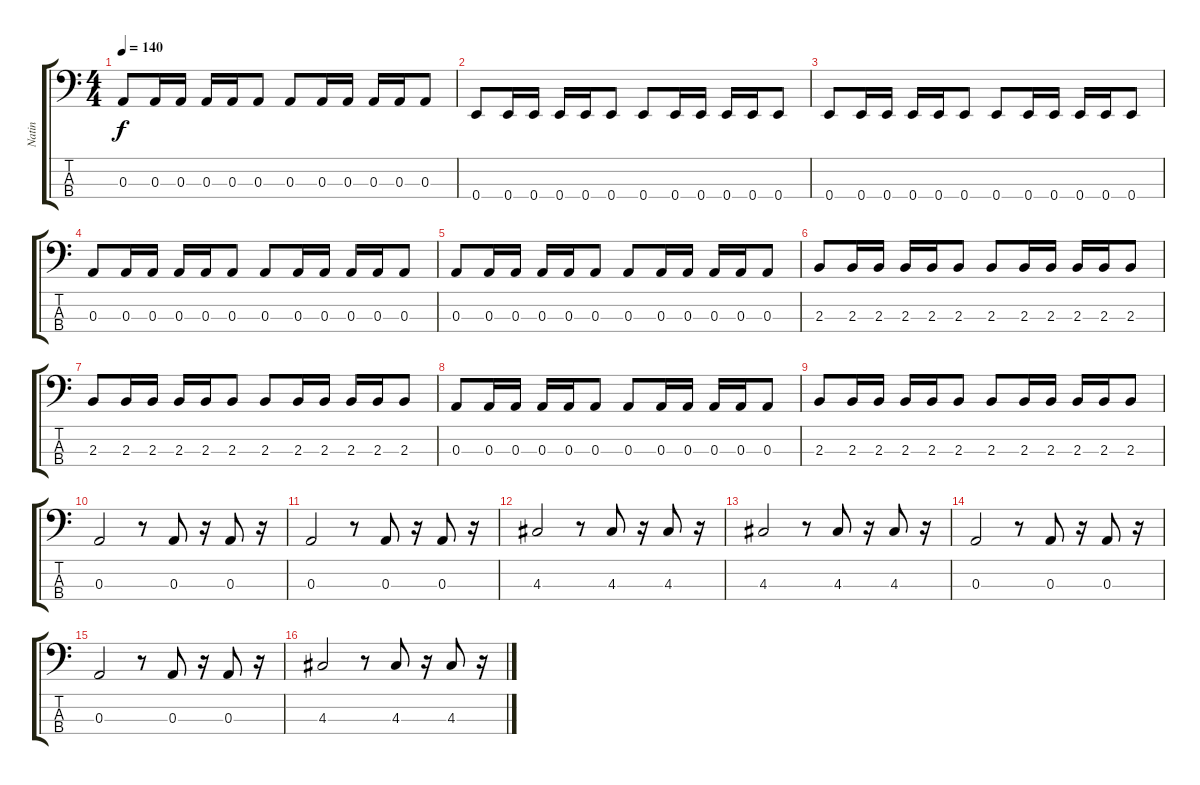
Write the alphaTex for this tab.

\track ("Natin" "Natin") {instrument slapbass2}
\staff {score tabs}
\tuning (G2 D2 A1 E1) {hide}
\ts (4 4)
\tempo 140
\clef f4
\ks c
0.3.8{dy f} 0.3.16 0.3.16 0.3.16 0.3.16 0.3.8 0.3.8 0.3.16 0.3.16 0.3.16 0.3.16 0.3.8 |
0.4.8 0.4.16 0.4.16 0.4.16 0.4.16 0.4.8 0.4.8 0.4.16 0.4.16 0.4.16 0.4.16 0.4.8 |
0.4.8 0.4.16 0.4.16 0.4.16 0.4.16 0.4.8 0.4.8 0.4.16 0.4.16 0.4.16 0.4.16 0.4.8 |
0.3.8 0.3.16 0.3.16 0.3.16 0.3.16 0.3.8 0.3.8 0.3.16 0.3.16 0.3.16 0.3.16 0.3.8 |
0.3.8 0.3.16 0.3.16 0.3.16 0.3.16 0.3.8 0.3.8 0.3.16 0.3.16 0.3.16 0.3.16 0.3.8 |
2.3.8 2.3.16 2.3.16 2.3.16 2.3.16 2.3.8 2.3.8 2.3.16 2.3.16 2.3.16 2.3.16 2.3.8 |
2.3.8 2.3.16 2.3.16 2.3.16 2.3.16 2.3.8 2.3.8 2.3.16 2.3.16 2.3.16 2.3.16 2.3.8 |
0.3.8 0.3.16 0.3.16 0.3.16 0.3.16 0.3.8 0.3.8 0.3.16 0.3.16 0.3.16 0.3.16 0.3.8 |
2.3.8 2.3.16 2.3.16 2.3.16 2.3.16 2.3.8 2.3.8 2.3.16 2.3.16 2.3.16 2.3.16 2.3.8 |
0.3.2 r.8 0.3.8 r.16 0.3.8 r.16 |
0.3.2 r.8 0.3.8 r.16 0.3.8 r.16 |
4.3.2 r.8 4.3.8 r.16 4.3.8 r.16 |
4.3.2 r.8 4.3.8 r.16 4.3.8 r.16 |
0.3.2 r.8 0.3.8 r.16 0.3.8 r.16 |
0.3.2 r.8 0.3.8 r.16 0.3.8 r.16 |
4.3.2 r.8 4.3.8 r.16 4.3.8 r.16
